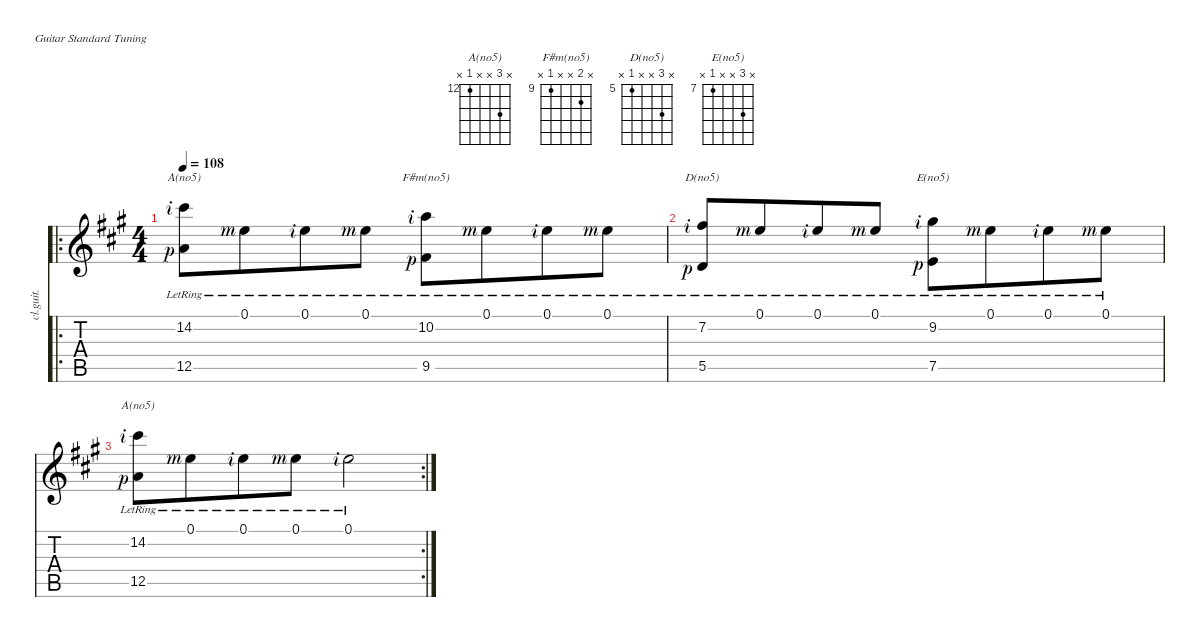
\defaultSystemsLayout 4
\hideDynamics
\bracketExtendMode nobrackets
\track ("Classical Guitar" "cl.guit.") {defaultSystemsLayout 5 instrument electricguitarclean}
\staff {score tabs}
\tuning (E4 B3 G3 D3 A2 E2)
\chord ("A(no5)" x 14 x x 12 x) {firstfret 12 showfingering false}
\chord ("F#m(no5)" x 10 x x 9 x) {firstfret 9 showfingering false}
\chord ("D(no5)" x 7 x x 5 x) {firstfret 5 showfingering false}
\chord ("E(no5)" x 9 x x 7 x) {firstfret 7 showfingering false}
\ro
\ts (4 4)
\beaming (8 4 4)
\tempo 108
\clef g2
\scale
0.48374
\ks a
(12.5{lr rf 1 acc forcenatural} 14.2{lr rf 2 acc #}).8{ch "A(no5)" dy mf instrument electricguitarclean beam Down} 0.1{lr rf 3 acc forcenatural}.8{beam Down} 0.1{lr rf 2 acc forcenatural}.8{beam Down} 0.1{lr rf 3 acc forcenatural}.8{beam Down} (9.5{lr rf 1 acc #} 10.2{lr rf 2 acc forcenatural}).8{ch "F#m(no5)" beam Down} 0.1{lr rf 3 acc forcenatural}.8{beam Down} 0.1{lr rf 2 acc forcenatural}.8{beam Down} 0.1{lr rf 3 acc forcenatural}.8{beam Down} |
\scale
0.300438 (5.5{lr rf 1 acc forcenatural} 7.2{lr rf 2 acc #}).8{ch "D(no5)" beam Up} 0.1{lr rf 3 acc forcenatural}.8{beam Up} 0.1{lr rf 2 acc forcenatural}.8{beam Up} 0.1{lr rf 3 acc forcenatural}.8{beam Up} (7.5{lr rf 1 acc forcenatural} 9.2{lr rf 2 acc #}).8{ch "E(no5)" beam Down} 0.1{lr rf 3 acc forcenatural}.8{beam Down} 0.1{lr rf 2 acc forcenatural}.8{beam Down} 0.1{lr rf 3 acc forcenatural}.8{beam Down} |
\rc 2
\scale
0.215822 (12.5{lr rf 1 acc forcenatural} 14.2{lr rf 2 acc #}).8{ch "A(no5)" beam Down} 0.1{lr rf 3 acc forcenatural}.8{beam Down} 0.1{lr rf 2 acc forcenatural}.8{beam Down} 0.1{lr rf 3 acc forcenatural}.8{beam Down} 0.1{lr rf 2 acc forcenatural}.2{beam Down}
